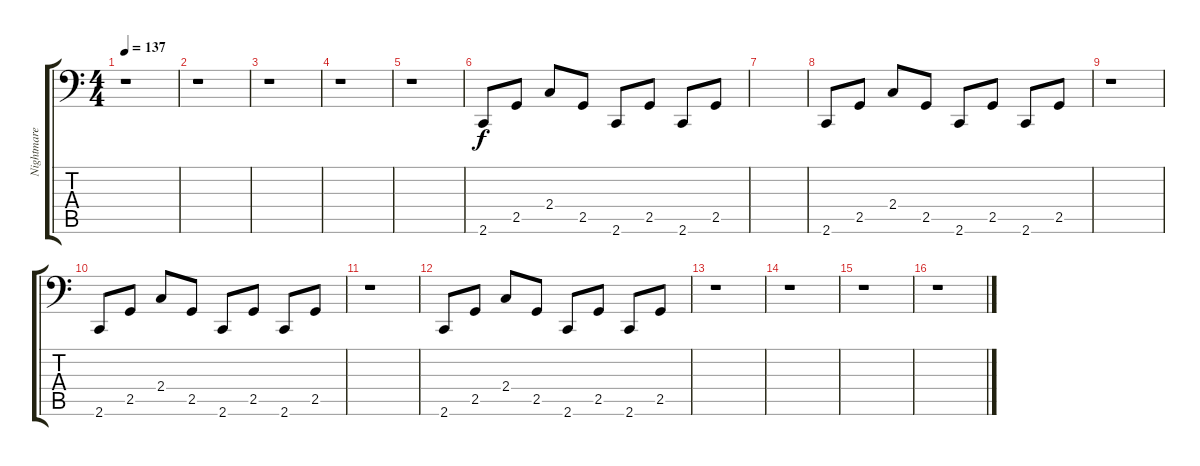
\track ("Nightmare Industries Syntezer 3" "Nightmare ") {instrument pad3polysynth}
\staff {score tabs}
\tuning (C4 G3 Eb3 Bb2 F2 Bb1) {hide}
\ts (4 4)
\tempo 137
\clef f4
\ks c
r.1{dy f} |
r.1 |
r.1 |
r.1 |
r.1 |
2.6.8 2.5.8 2.4.8 2.5.8 2.6.8 2.5.8 2.6.8 2.5.8 |
|
2.6.8 2.5.8 2.4.8 2.5.8 2.6.8 2.5.8 2.6.8 2.5.8 |
r.1 |
2.6.8 2.5.8 2.4.8 2.5.8 2.6.8 2.5.8 2.6.8 2.5.8 |
r.1 |
2.6.8 2.5.8 2.4.8 2.5.8 2.6.8 2.5.8 2.6.8 2.5.8 |
r.1 |
r.1 |
r.1 |
r.1
